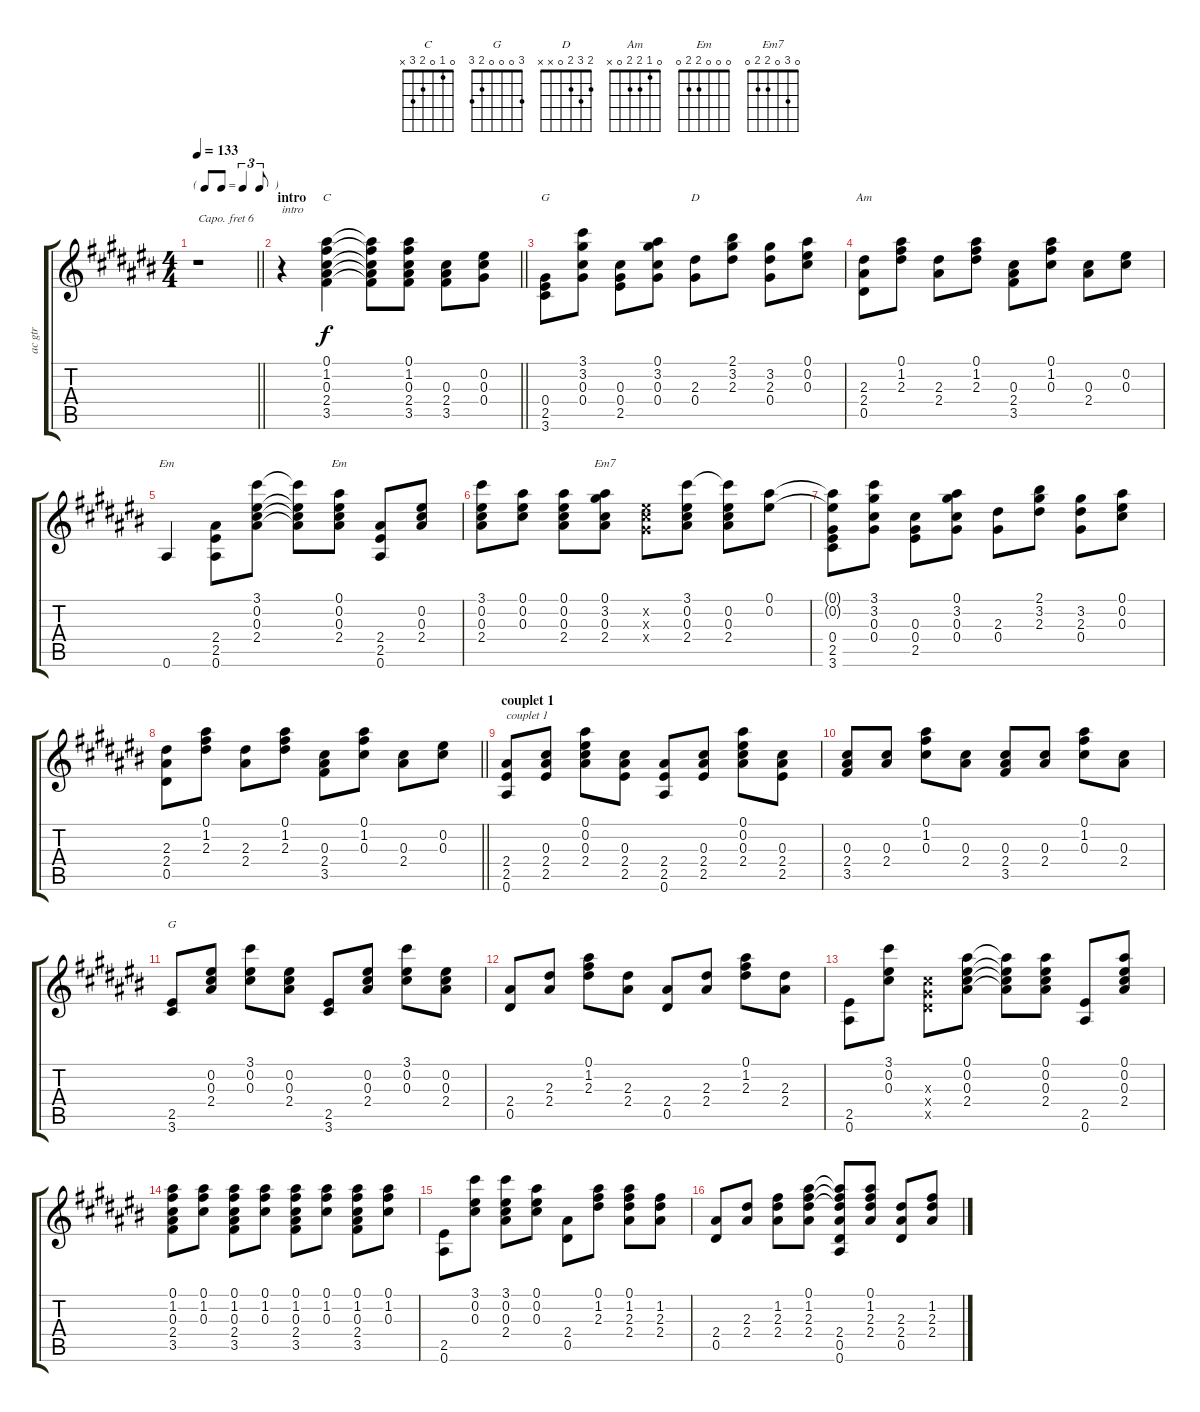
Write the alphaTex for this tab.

\track ("ac gtr" "ac gtr") {instrument acousticguitarsteel}
\staff {score tabs}
\capo 6
\tuning (E4 B3 G3 D3 A2 E2) {hide}
\chord ("C" 0 1 0 2 3 x)
\chord ("G" 3 3 0 0 2 3)
\chord ("D" 2 3 2 0 x x)
\chord ("Am" 0 1 2 2 0 x)
\chord ("Em" 3 x x 2 2 0)
\chord ("Em" 0 0 0 2 2 0)
\chord ("Em7" 0 3 0 2 2 0)
\chord ("G" 3 0 0 0 2 3)
\ts (4 4)
\tf triplet8th
\tempo 133
\clef g2
\barLineRight lightlight
\ks c#
r.1{dy f instrument acousticguitarsteel} |
\section ("" "intro")
\barLineRight lightlight
r.4{txt "intro"} (0.1 1.2 0.3 2.4 3.5).4{ch "C"} (0.1{t} 1.2{t} 0.3{t} 2.4{t} 3.5{t}).8 (0.1 1.2 0.3 2.4 3.5).8 (0.3 2.4 3.5).8 (0.2 0.3 0.4).8 |
(0.4 2.5 3.6).8{ch "G"} (3.1 3.2 0.3 0.4).8 (0.3 0.4 2.5).8 (0.1 3.2 0.3 0.4).8 (2.3 0.4).8{ch "D"} (2.1 3.2 2.3).8 (3.2 2.3 0.4).8 (0.1 0.2 0.3).8 |
(2.3 2.4 0.5).8{ch "Am"} (0.1 1.2 2.3).8 (2.3 2.4).8 (0.1 1.2 2.3).8 (0.3 2.4 3.5).8 (0.1 1.2 0.3).8 (0.3 2.4).8 (0.2 0.3).8 |
0.6.4{ch "Em"} (2.4 2.5 0.6).8 (3.1 0.2 0.3 2.4).8 (3.1{t} 0.2{t} 0.3{t} 2.4{t}).8 (0.1 0.2 0.3 2.4).8{ch "Em"} (2.4 2.5 0.6).8 (0.2 0.3 2.4).8 |
(3.1 0.2 0.3 2.4).8 (0.1 0.2 0.3).8 (0.1 0.2 0.3 2.4).8 (0.1 3.2 0.3 2.4).8{ch "Em7"} (0.2{x} 0.3{x} 0.4{x}).8 (3.1 0.2 0.3 2.4).8 (3.1{t} 0.2 0.3 2.4).8 (0.1 0.2).8 |
(0.1{t} 0.2{t} 0.4 2.5 3.6).8 (3.1 3.2 0.3 0.4).8 (0.3 0.4 2.5).8 (0.1 3.2 0.3 0.4).8 (2.3 0.4).8 (2.1 3.2 2.3).8 (3.2 2.3 0.4).8 (0.1 0.2 0.3).8 |
\barLineRight lightlight
(2.3 2.4 0.5).8 (0.1 1.2 2.3).8 (2.3 2.4).8 (0.1 1.2 2.3).8 (0.3 2.4 3.5).8 (0.1 1.2 0.3).8 (0.3 2.4).8 (0.2 0.3).8 |
\section ("" "couplet 1")
(2.4 2.5 0.6).8{txt "couplet 1"} (0.3 2.4 2.5).8 (0.1 0.2 0.3 2.4).8 (0.3 2.4 2.5).8 (2.4 2.5 0.6).8 (0.3 2.4 2.5).8 (0.1 0.2 0.3 2.4).8 (0.3 2.4 2.5).8 |
(0.3 2.4 3.5).8 (0.3 2.4).8 (0.1 1.2 0.3).8 (0.3 2.4).8 (0.3 2.4 3.5).8 (0.3 2.4).8 (0.1 1.2 0.3).8 (0.3 2.4).8 |
(2.5 3.6).8{ch "G"} (0.2 0.3 2.4).8 (3.1 0.2 0.3).8 (0.2 0.3 2.4).8 (2.5 3.6).8 (0.2 0.3 2.4).8 (3.1 0.2 0.3).8 (0.2 0.3 2.4).8 |
(2.4 0.5).8 (2.3 2.4).8 (0.1 1.2 2.3).8 (2.3 2.4).8 (2.4 0.5).8 (2.3 2.4).8 (0.1 1.2 2.3).8 (2.3 2.4).8 |
(2.5 0.6).8 (3.1 0.2 0.3).8 (0.3{x} 0.4{x} 0.5{x}).8 (0.1 0.2 0.3 2.4).8 (0.1{t} 0.2{t} 0.3{t} 2.4{t}).8 (0.1 0.2 0.3 2.4).8 (2.5 0.6).8 (0.1 0.2 0.3 2.4).8 |
(0.1 1.2 0.3 2.4 3.5).8 (0.1 1.2 0.3).8 (0.1 1.2 0.3 2.4 3.5).8 (0.1 1.2 0.3).8 (0.1 1.2 0.3 2.4 3.5).8 (0.1 1.2 0.3).8 (0.1 1.2 0.3 2.4 3.5).8 (0.1 1.2 0.3).8 |
(2.5 0.6).8 (3.1 0.2 0.3).8 (3.1 0.2 0.3 2.4).8 (0.1 0.2 0.3).8 (2.4 0.5).8 (0.1 1.2 2.3).8 (0.1 1.2 2.3 2.4).8 (1.2 2.3 2.4).8 |
(2.4 0.5).8 (2.3 2.4).8 (1.2 2.3 2.4).8 (0.1 1.2 2.3 2.4).8 (0.1{t} 1.2{t} 2.3{t} 2.4 0.5 0.6).8 (0.1 1.2 2.3 2.4).8 (2.3 2.4 0.5).8 (1.2 2.3 2.4).8
